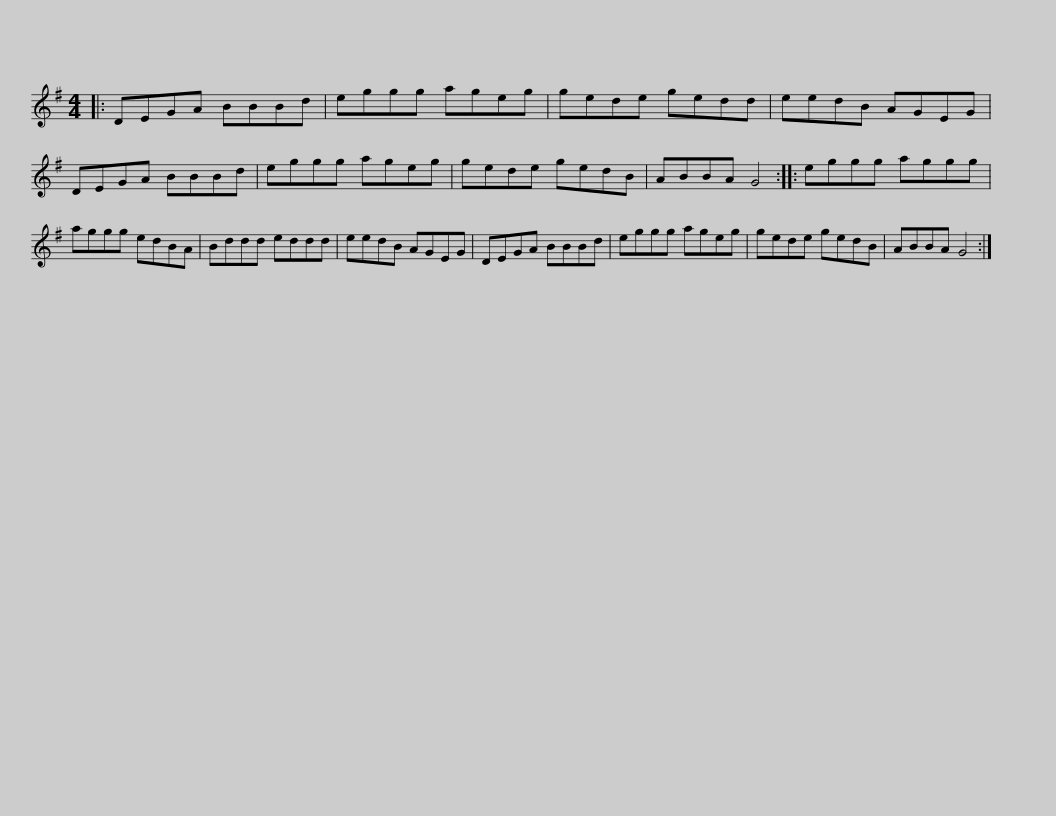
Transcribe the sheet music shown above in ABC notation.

X:1
L:1/8
M:4/4
I:linebreak $
K:G
V:1 treble
V:1
|: DEGA BBBd | eggg ageg | gede gedd | eedB AGEG | DEGA BBBd |$ %5
 eggg ageg | gede gedB | ABBA G4 :: eggg aggg | aggg edBA |$ %10
 Bddd eddd | eedB AGEG | DEGA BBBd | eggg ageg | gede gedB | %15
 ABBA G4 :| %16
